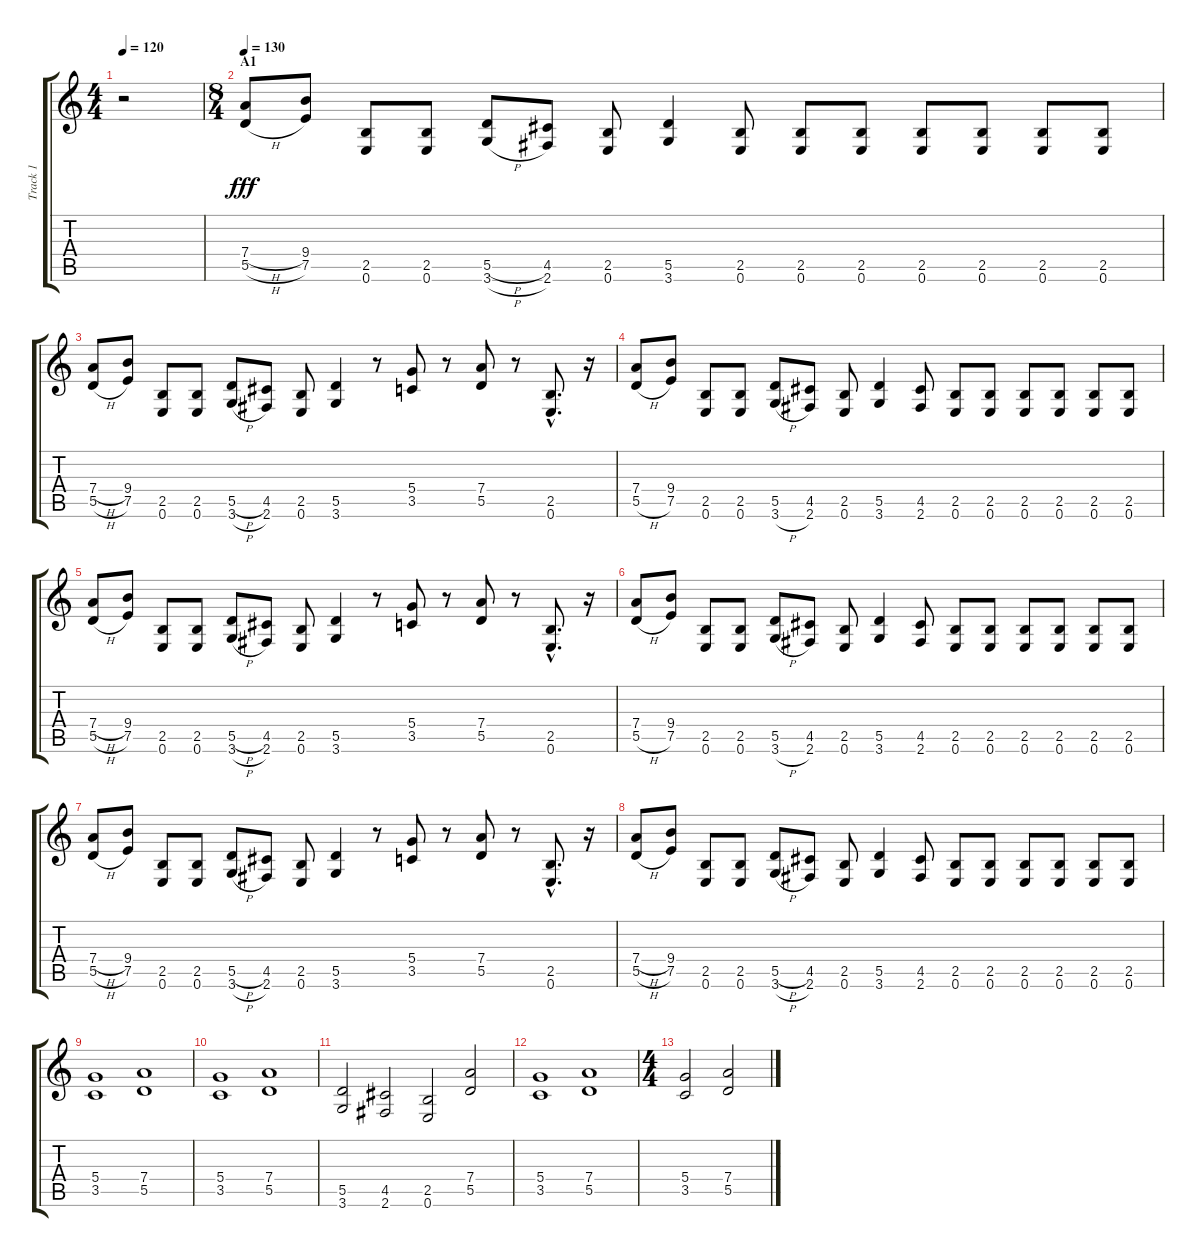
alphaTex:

\track ("Track 1" "Track 1") {instrument distortionguitar}
\staff {score tabs}
\tuning (E4 B3 G3 D3 A2 E2) {hide}
\ts (4 4)
\tempo 120
\tempo 135
\tempo 120
\clef g2
\ks c
r.2{dy fff instrument distortionguitar} |
\ts (8 4)
\section ("" "A1")
\tempo 130
(7.4{h} 5.5{h}).8 (9.4 7.5).8 (2.5 0.6).8 (2.5 0.6).8 (5.5{h} 3.6{h}).8 (4.5 2.6).8 (2.5 0.6).8 (5.5 3.6).4 (2.5 0.6).8 (2.5 0.6).8 (2.5 0.6).8 (2.5 0.6).8 (2.5 0.6).8 (2.5 0.6).8 (2.5 0.6).8 |
(7.4{h} 5.5{h}).8 (9.4 7.5).8 (2.5 0.6).8 (2.5 0.6).8 (5.5{h} 3.6{h}).8 (4.5 2.6).8 (2.5 0.6).8 (5.5 3.6).4 r.8 (5.4 3.5).8 r.8 (7.4 5.5).8 r.8 (2.5{hac} 0.6{hac}).8{d} r.16 |
(7.4 5.5{h}).8 (9.4 7.5).8 (2.5 0.6).8 (2.5 0.6).8 (5.5 3.6{h}).8 (4.5 2.6).8 (2.5 0.6).8 (5.5 3.6).4 (4.5 2.6).8 (2.5 0.6).8 (2.5 0.6).8 (2.5 0.6).8 (2.5 0.6).8 (2.5 0.6).8 (2.5 0.6).8 |
(7.4{h} 5.5{h}).8 (9.4 7.5).8 (2.5 0.6).8 (2.5 0.6).8 (5.5{h} 3.6{h}).8 (4.5 2.6).8 (2.5 0.6).8 (5.5 3.6).4 r.8 (5.4 3.5).8 r.8 (7.4 5.5).8 r.8 (2.5{hac} 0.6{hac}).8{d} r.16 |
(7.4 5.5{h}).8 (9.4 7.5).8 (2.5 0.6).8 (2.5 0.6).8 (5.5 3.6{h}).8 (4.5 2.6).8 (2.5 0.6).8 (5.5 3.6).4 (4.5 2.6).8 (2.5 0.6).8 (2.5 0.6).8 (2.5 0.6).8 (2.5 0.6).8 (2.5 0.6).8 (2.5 0.6).8 |
(7.4{h} 5.5{h}).8 (9.4 7.5).8 (2.5 0.6).8 (2.5 0.6).8 (5.5{h} 3.6{h}).8 (4.5 2.6).8 (2.5 0.6).8 (5.5 3.6).4 r.8 (5.4 3.5).8 r.8 (7.4 5.5).8 r.8 (2.5{hac} 0.6{hac}).8{d} r.16 |
(7.4{h} 5.5{h}).8 (9.4 7.5).8 (2.5 0.6).8 (2.5 0.6).8 (5.5{h} 3.6{h}).8 (4.5 2.6).8 (2.5 0.6).8 (5.5 3.6).4 (4.5 2.6).8 (2.5 0.6).8 (2.5 0.6).8 (2.5 0.6).8 (2.5 0.6).8 (2.5 0.6).8 (2.5 0.6).8 |
(5.4 3.5).1 (7.4 5.5).1 |
(5.4 3.5).1 (7.4 5.5).1 |
(5.5 3.6).2 (4.5 2.6).2 (2.5 0.6).2 (7.4 5.5).2 |
(5.4 3.5).1 (7.4 5.5).1 |
\ts (4 4)
(5.4 3.5).2 (7.4 5.5).2
